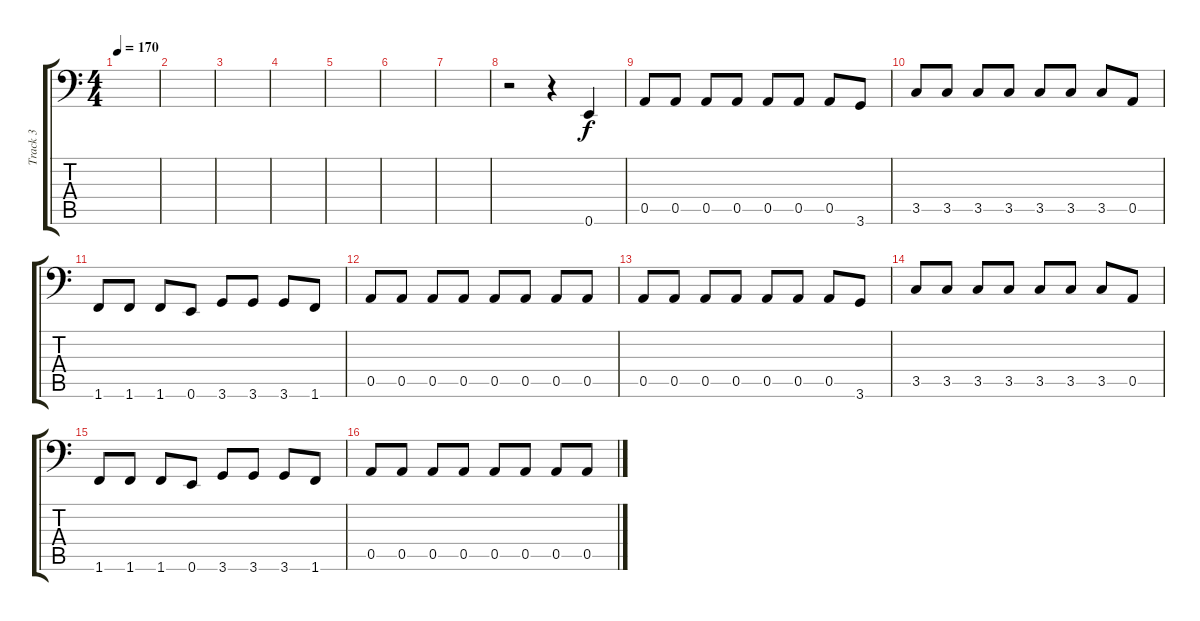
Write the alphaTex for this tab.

\track ("Track 3" "Track 3") {instrument electricbasspick}
\staff {score tabs}
\tuning (E3 B2 G2 D2 A1 E1) {hide}
\ts (4 4)
\tempo 170
\clef f4
\ks c
|
|
|
|
|
|
|
r.2 r.4 0.6.4 |
0.5.8 0.5.8 0.5.8 0.5.8 0.5.8 0.5.8 0.5.8 3.6.8 |
3.5.8 3.5.8 3.5.8 3.5.8 3.5.8 3.5.8 3.5.8 0.5.8 |
1.6.8 1.6.8 1.6.8 0.6.8 3.6.8 3.6.8 3.6.8 1.6.8 |
0.5.8 0.5.8 0.5.8 0.5.8 0.5.8 0.5.8 0.5.8 0.5.8 |
0.5.8 0.5.8 0.5.8 0.5.8 0.5.8 0.5.8 0.5.8 3.6.8 |
3.5.8 3.5.8 3.5.8 3.5.8 3.5.8 3.5.8 3.5.8 0.5.8 |
1.6.8 1.6.8 1.6.8 0.6.8 3.6.8 3.6.8 3.6.8 1.6.8 |
0.5.8 0.5.8 0.5.8 0.5.8 0.5.8 0.5.8 0.5.8 0.5.8
